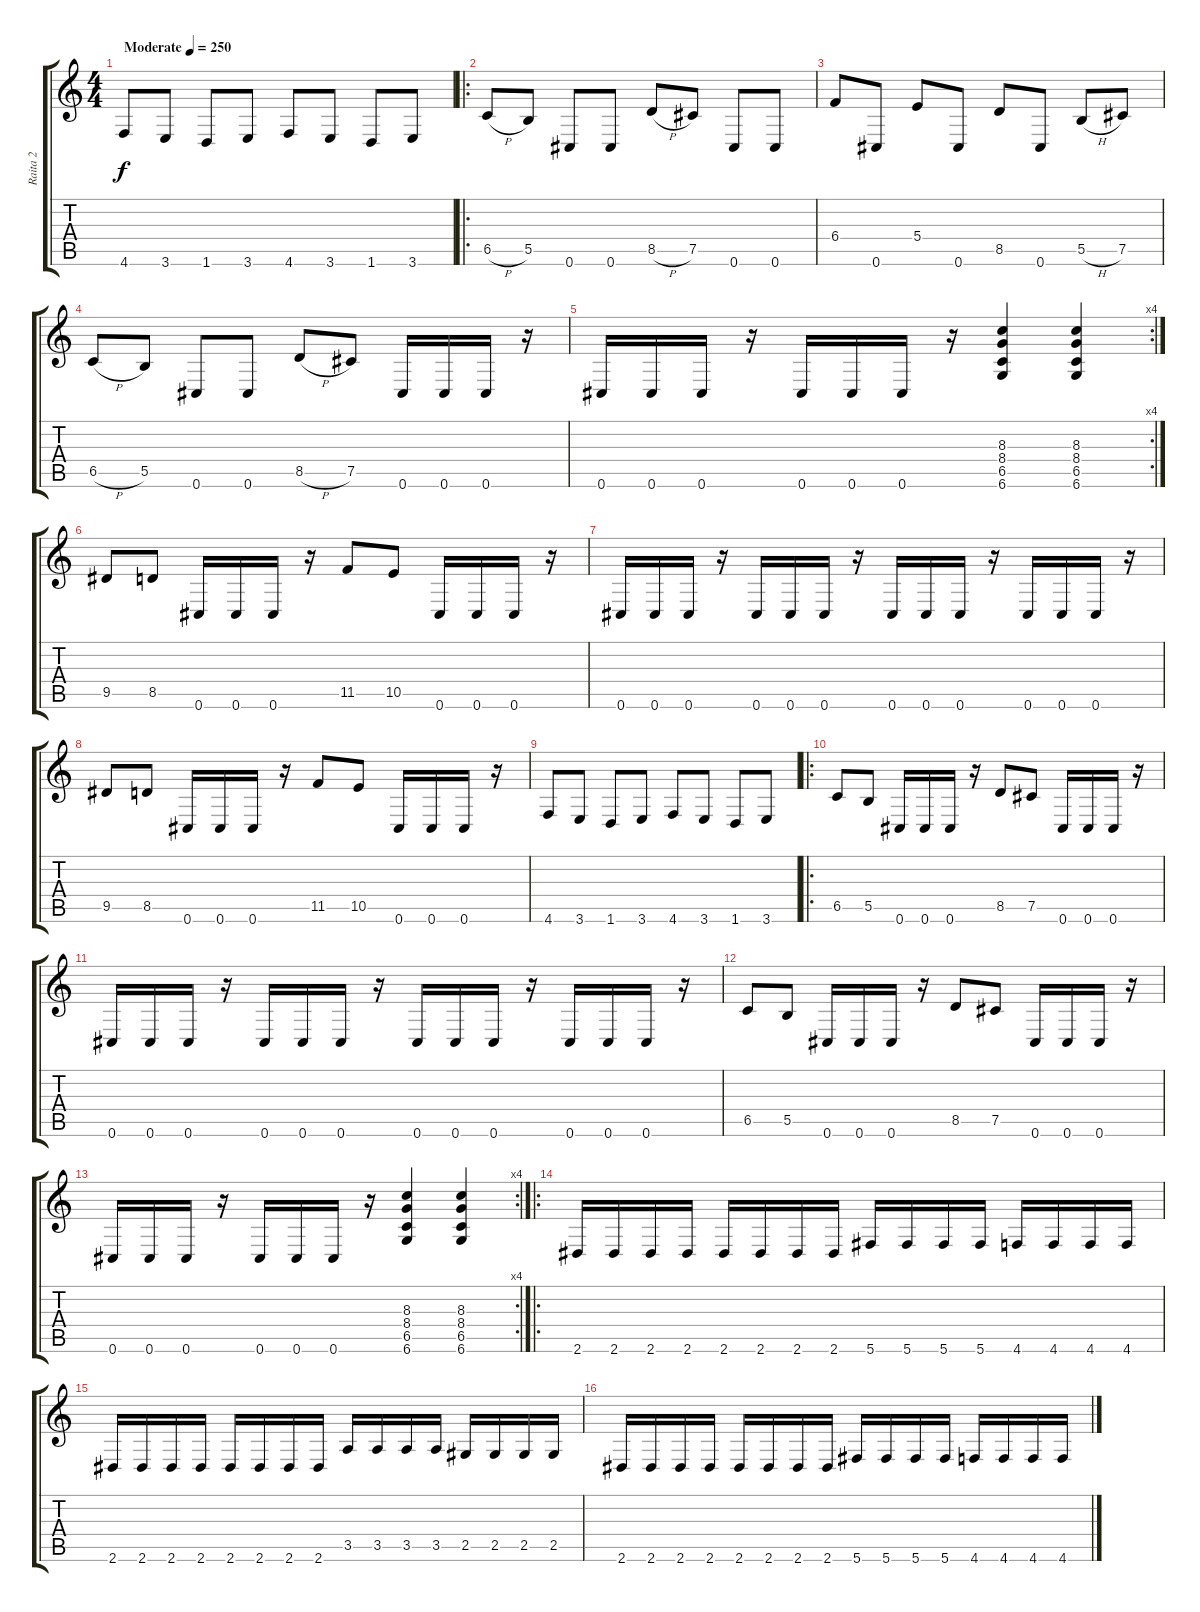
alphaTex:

\track ("Raita 2" "Raita 2") {instrument distortionguitar}
\staff {score tabs}
\tuning (Db4 Ab3 E3 B2 Gb2 Db2) {hide}
\ts (4 4)
\tempo (250 "Moderate")
\clef g2
\ks c
4.6.8{dy f instrument distortionguitar} 3.6.8 1.6.8 3.6.8 4.6.8 3.6.8 1.6.8 3.6.8 |
\ro
6.5{h}.8 5.5.8 0.6.8 0.6.8 8.5{h}.8 7.5.8 0.6.8 0.6.8 |
6.4.8 0.6.8 5.4.8 0.6.8 8.5.8 0.6.8 5.5{h}.8 7.5.8 |
6.5{h}.8 5.5.8 0.6.8 0.6.8 8.5{h}.8 7.5.8 0.6.16 0.6.16 0.6.16 r.16 |
\rc 4
0.6.16 0.6.16 0.6.16 r.16 0.6.16 0.6.16 0.6.16 r.16 (8.3 8.4 6.5 6.6).4 (8.3 8.4 6.5 6.6).4 |
9.5.8 8.5.8 0.6.16 0.6.16 0.6.16 r.16 11.5.8 10.5.8 0.6.16 0.6.16 0.6.16 r.16 |
0.6.16 0.6.16 0.6.16 r.16 0.6.16 0.6.16 0.6.16 r.16 0.6.16 0.6.16 0.6.16 r.16 0.6.16 0.6.16 0.6.16 r.16 |
9.5.8 8.5.8 0.6.16 0.6.16 0.6.16 r.16 11.5.8 10.5.8 0.6.16 0.6.16 0.6.16 r.16 |
4.6.8 3.6.8 1.6.8 3.6.8 4.6.8 3.6.8 1.6.8 3.6.8 |
\ro
6.5.8 5.5.8 0.6.16 0.6.16 0.6.16 r.16 8.5.8 7.5.8 0.6.16 0.6.16 0.6.16 r.16 |
0.6.16 0.6.16 0.6.16 r.16 0.6.16 0.6.16 0.6.16 r.16 0.6.16 0.6.16 0.6.16 r.16 0.6.16 0.6.16 0.6.16 r.16 |
6.5.8 5.5.8 0.6.16 0.6.16 0.6.16 r.16 8.5.8 7.5.8 0.6.16 0.6.16 0.6.16 r.16 |
\rc 4
0.6.16 0.6.16 0.6.16 r.16 0.6.16 0.6.16 0.6.16 r.16 (8.3 8.4 6.5 6.6).4 (8.3 8.4 6.5 6.6).4 |
\ro
2.6.16 2.6.16 2.6.16 2.6.16 2.6.16 2.6.16 2.6.16 2.6.16 5.6.16 5.6.16 5.6.16 5.6.16 4.6.16 4.6.16 4.6.16 4.6.16 |
2.6.16 2.6.16 2.6.16 2.6.16 2.6.16 2.6.16 2.6.16 2.6.16 3.5.16 3.5.16 3.5.16 3.5.16 2.5.16 2.5.16 2.5.16 2.5.16 |
2.6.16 2.6.16 2.6.16 2.6.16 2.6.16 2.6.16 2.6.16 2.6.16 5.6.16 5.6.16 5.6.16 5.6.16 4.6.16 4.6.16 4.6.16 4.6.16
